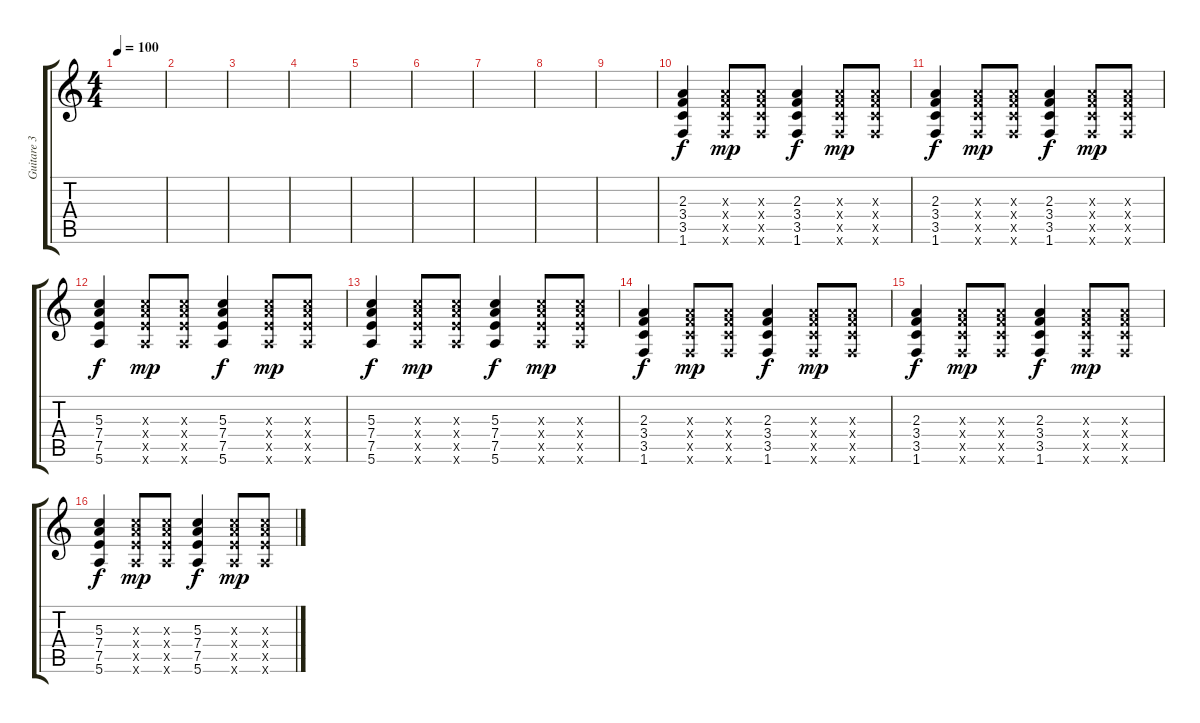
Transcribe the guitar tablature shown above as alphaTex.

\track ("Guitare 3" "Guitare 3") {instrument distortionguitar}
\staff {score tabs}
\tuning (E4 B3 G3 D3 A2 E2) {hide}
\ts (4 4)
\tempo 100
\clef g2
\ks c
|
|
|
|
|
|
|
|
|
(2.3 3.4 3.5 1.6).4 (2.3{x} 3.4{x} 3.5{x} 1.6{x}).8{dy mp} (2.3{x} 3.4{x} 3.5{x} 1.6{x}).8 (2.3 3.4 3.5 1.6).4{dy f} (2.3{x} 3.4{x} 3.5{x} 1.6{x}).8{dy mp} (2.3{x} 3.4{x} 3.5{x} 1.6{x}).8 |
(2.3 3.4 3.5 1.6).4{dy f} (2.3{x} 3.4{x} 3.5{x} 1.6{x}).8{dy mp} (2.3{x} 3.4{x} 3.5{x} 1.6{x}).8 (2.3 3.4 3.5 1.6).4{dy f} (2.3{x} 3.4{x} 3.5{x} 1.6{x}).8{dy mp} (2.3{x} 3.4{x} 3.5{x} 1.6{x}).8 |
(5.3 7.4 7.5 5.6).4{dy f} (5.3{x} 7.4{x} 7.5{x} 5.6{x}).8{dy mp} (5.3{x} 7.4{x} 7.5{x} 5.6{x}).8 (5.3 7.4 7.5 5.6).4{dy f} (5.3{x} 7.4{x} 7.5{x} 5.6{x}).8{dy mp} (5.3{x} 7.4{x} 7.5{x} 5.6{x}).8 |
(5.3 7.4 7.5 5.6).4{dy f} (5.3{x} 7.4{x} 7.5{x} 5.6{x}).8{dy mp} (5.3{x} 7.4{x} 7.5{x} 5.6{x}).8 (5.3 7.4 7.5 5.6).4{dy f} (5.3{x} 7.4{x} 7.5{x} 5.6{x}).8{dy mp} (5.3{x} 7.4{x} 7.5{x} 5.6{x}).8 |
(2.3 3.4 3.5 1.6).4{dy f} (2.3{x} 3.4{x} 3.5{x} 1.6{x}).8{dy mp} (2.3{x} 3.4{x} 3.5{x} 1.6{x}).8 (2.3 3.4 3.5 1.6).4{dy f} (2.3{x} 3.4{x} 3.5{x} 1.6{x}).8{dy mp} (2.3{x} 3.4{x} 3.5{x} 1.6{x}).8 |
(2.3 3.4 3.5 1.6).4{dy f} (2.3{x} 3.4{x} 3.5{x} 1.6{x}).8{dy mp} (2.3{x} 3.4{x} 3.5{x} 1.6{x}).8 (2.3 3.4 3.5 1.6).4{dy f} (2.3{x} 3.4{x} 3.5{x} 1.6{x}).8{dy mp} (2.3{x} 3.4{x} 3.5{x} 1.6{x}).8 |
(5.3 7.4 7.5 5.6).4{dy f} (5.3{x} 7.4{x} 7.5{x} 5.6{x}).8{dy mp} (5.3{x} 7.4{x} 7.5{x} 5.6{x}).8 (5.3 7.4 7.5 5.6).4{dy f} (5.3{x} 7.4{x} 7.5{x} 5.6{x}).8{dy mp} (5.3{x} 7.4{x} 7.5{x} 5.6{x}).8
